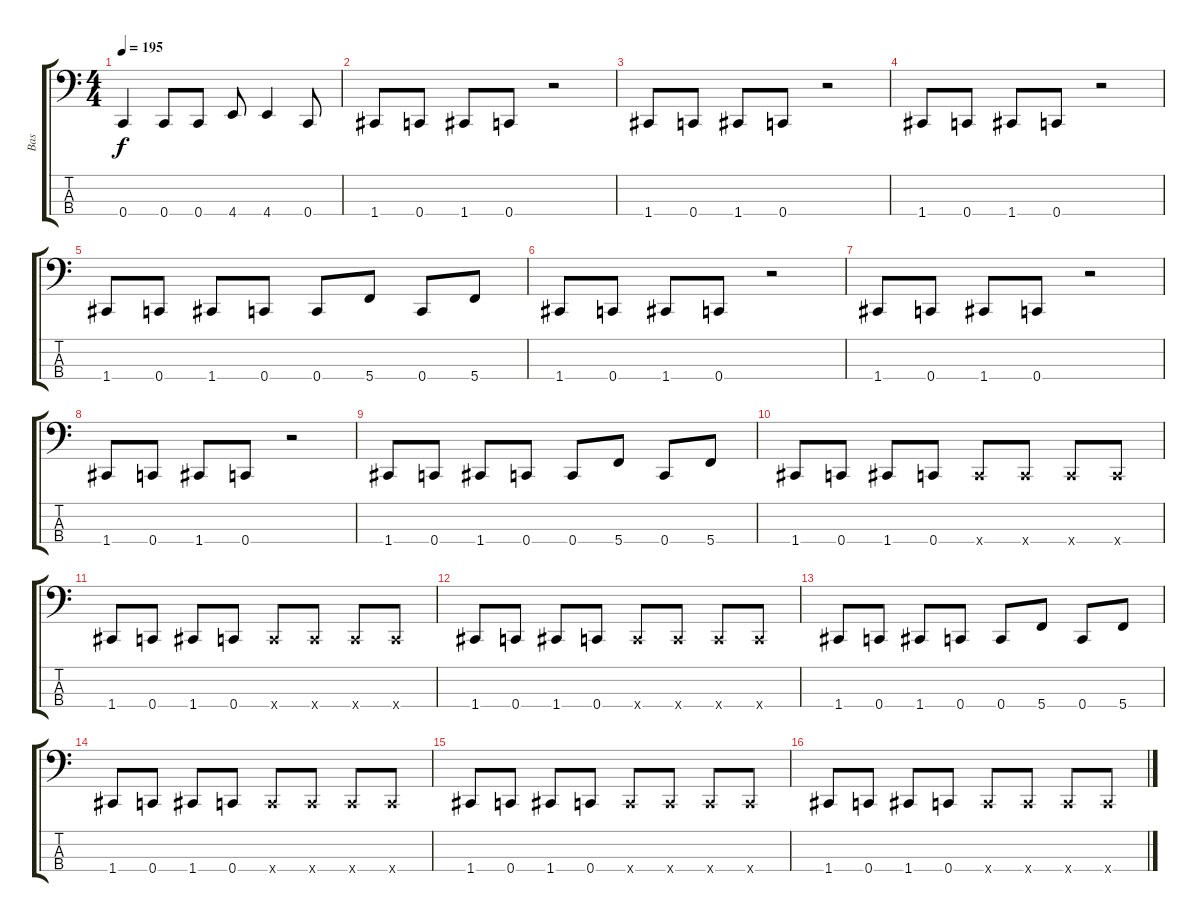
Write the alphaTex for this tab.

\track ("Bas" "Bas") {instrument electricbasspick}
\staff {score tabs}
\tuning (F2 C2 G1 C1) {hide}
\ts (4 4)
\tempo 195
\clef f4
\ks c
0.4{t}.4{dy f} 0.4.8 0.4.8 4.4.8 4.4.4 0.4.8 |
1.4.8 0.4.8 1.4.8 0.4.8 r.2 |
1.4.8 0.4.8 1.4.8 0.4.8 r.2 |
1.4.8 0.4.8 1.4.8 0.4.8 r.2 |
1.4.8 0.4.8 1.4.8 0.4.8 0.4.8 5.4.8 0.4.8 5.4.8 |
1.4.8 0.4.8 1.4.8 0.4.8 r.2 |
1.4.8 0.4.8 1.4.8 0.4.8 r.2 |
1.4.8 0.4.8 1.4.8 0.4.8 r.2 |
1.4.8 0.4.8 1.4.8 0.4.8 0.4.8 5.4.8 0.4.8 5.4.8 |
1.4.8 0.4.8 1.4.8 0.4.8 0.4{x}.8 0.4{x}.8 0.4{x}.8 0.4{x}.8 |
1.4.8 0.4.8 1.4.8 0.4.8 0.4{x}.8 0.4{x}.8 0.4{x}.8 0.4{x}.8 |
1.4.8 0.4.8 1.4.8 0.4.8 0.4{x}.8 0.4{x}.8 0.4{x}.8 0.4{x}.8 |
1.4.8 0.4.8 1.4.8 0.4.8 0.4.8 5.4.8 0.4.8 5.4.8 |
1.4.8 0.4.8 1.4.8 0.4.8 0.4{x}.8 0.4{x}.8 0.4{x}.8 0.4{x}.8 |
1.4.8 0.4.8 1.4.8 0.4.8 0.4{x}.8 0.4{x}.8 0.4{x}.8 0.4{x}.8 |
1.4.8 0.4.8 1.4.8 0.4.8 0.4{x}.8 0.4{x}.8 0.4{x}.8 0.4{x}.8
